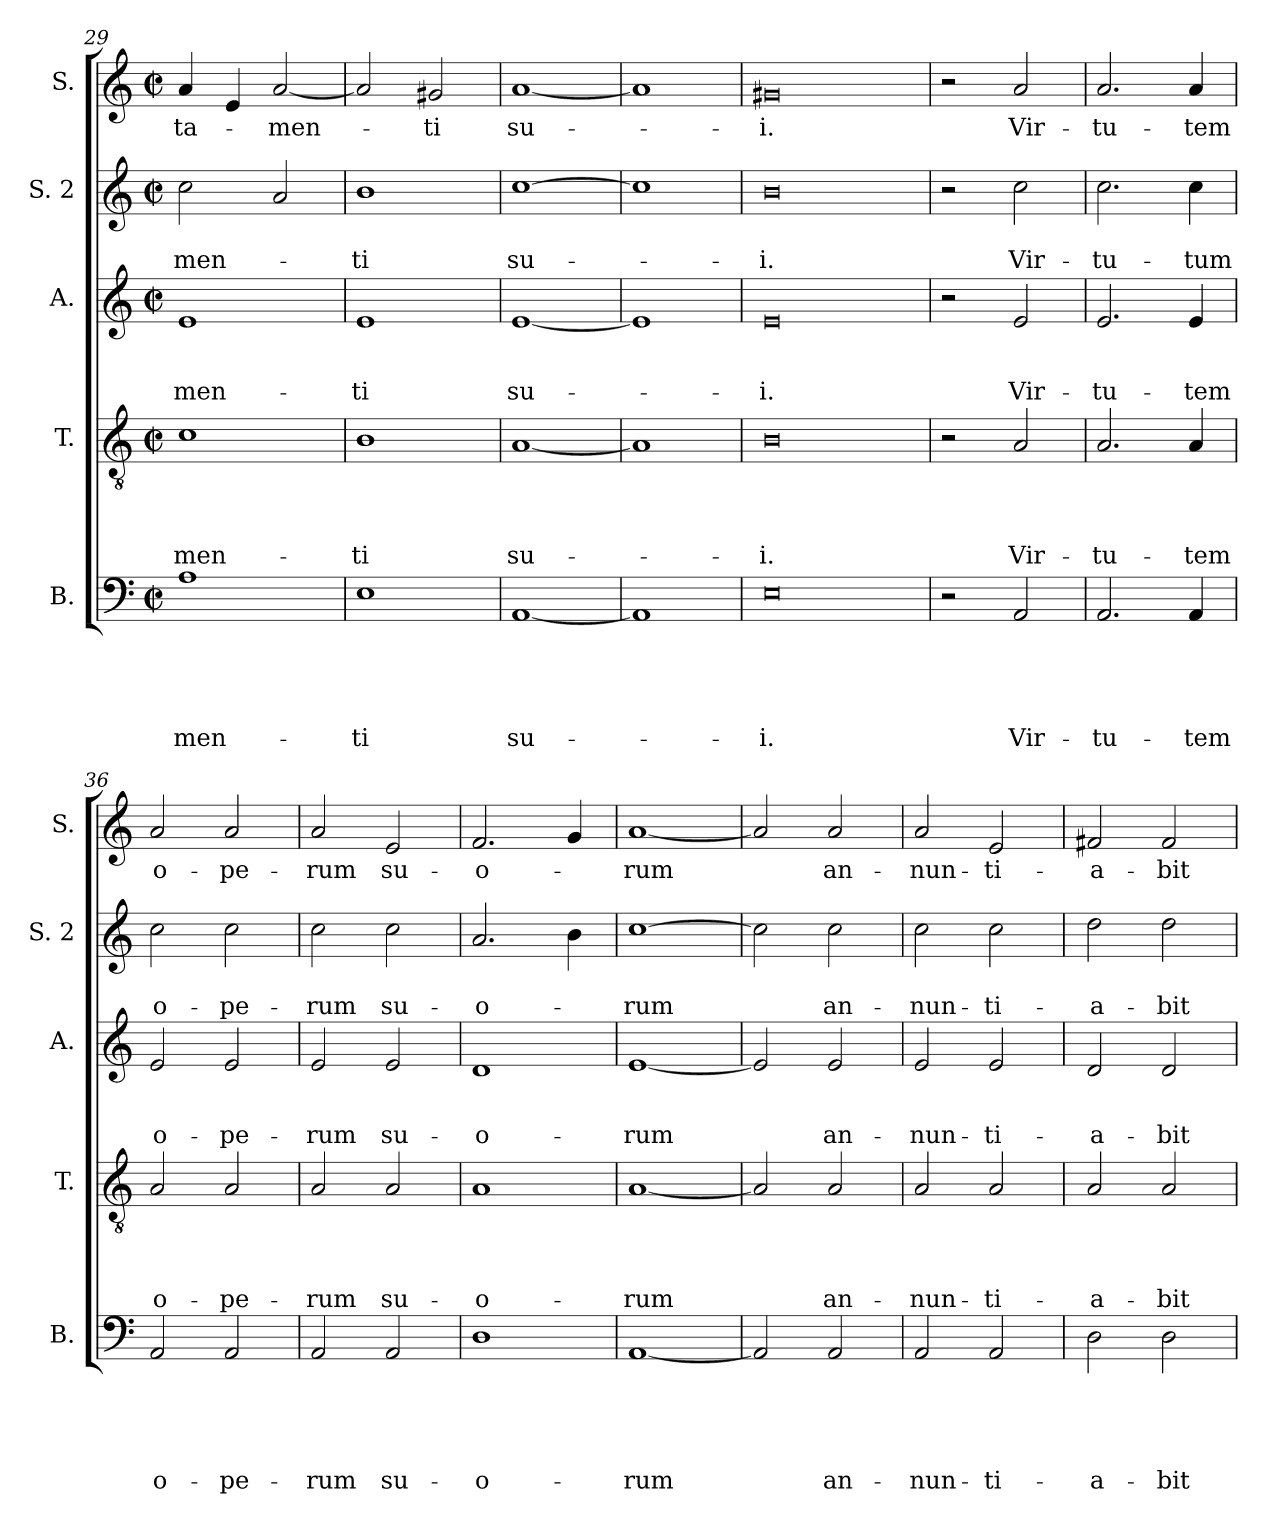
**kern	**text	**text	**text	**text	**text	**kern	**text	**text	**text	**text	**kern	**text	**text	**text	**kern	**text	**text	**kern	**text
*part5	*part5	*part5	*part5	*part5	*part5	*part4	*part4	*part4	*part4	*part4	*part3	*part3	*part3	*part3	*part2	*part2	*part2	*part1	*part1
*staff5	*staff5	*staff5	*staff5	*staff5	*staff5	*staff4	*staff4	*staff4	*staff4	*staff4	*staff3	*staff3	*staff3	*staff3	*staff2	*staff2	*staff2	*staff1	*staff1
*I"B.	*	*	*	*	*	*I"T.	*	*	*	*	*I"A.	*	*	*	*I"S. 2	*	*	*I"S.	*
*I'B.	*	*	*	*	*	*I'T.	*	*	*	*	*I'A.	*	*	*	*I'S. 2	*	*	*I'S.	*
*clefF4	*	*	*	*	*	*clefGv2	*	*	*	*	*clefG2	*	*	*	*clefG2	*	*	*clefG2	*
*k[]	*	*	*	*	*	*k[]	*	*	*	*	*k[]	*	*	*	*k[]	*	*	*k[]	*
*C:	*	*	*	*	*	*C:	*	*	*	*	*C:	*	*	*	*C:	*	*	*C:	*
*M2/2	*	*	*	*	*	*M2/2	*	*	*	*	*M2/2	*	*	*	*M2/2	*	*	*M2/2	*
*met(c|)	*	*	*	*	*	*met(c|)	*	*	*	*	*met(c|)	*	*	*	*met(c|)	*	*	*met(c|)	*
=29	=29	=29	=29	=29	=29	=29	=29	=29	=29	=29	=29	=29	=29	=29	=29	=29	=29	=29	=29
!	!	!	!	!	!LO:LY:b	!	!	!	!	!LO:LY:b	!	!	!	!LO:LY:b	!	!	!LO:LY:b	!	!LO:LY:b
1A	.	.	.	.	-men-	1c	.	.	.	-men-	1e	.	.	-men-	2cc\	.	-men-	4a/	-ta-
.	.	.	.	.	.	.	.	.	.	.	.	.	.	.	.	.	.	4e/	.
!	!	!	!	!	!	!	!	!	!	!	!	!	!	!	!	!	!	!	!LO:LY:b
.	.	.	.	.	.	.	.	.	.	.	.	.	.	.	2a/	.	.	[<2a/	-men-
!!LO:LB:g=z
=30	=30	=30	=30	=30	=30	=30	=30	=30	=30	=30	=30	=30	=30	=30	=30	=30	=30	=30	=30
!	!	!	!	!	!LO:LY:b	!	!	!	!	!LO:LY:b	!	!	!	!LO:LY:b	!	!	!LO:LY:b	!	!
1E	.	.	.	.	-ti	1B	.	.	.	-ti	1e	.	.	-ti	1b	.	-ti	2a/]	.
!	!	!	!	!	!	!	!	!	!	!	!	!	!	!	!	!	!	!	!LO:LY:b
.	.	.	.	.	.	.	.	.	.	.	.	.	.	.	.	.	.	2g#X/	-ti
=31	=31	=31	=31	=31	=31	=31	=31	=31	=31	=31	=31	=31	=31	=31	=31	=31	=31	=31	=31
!	!	!	!	!	!LO:LY:b	!	!	!	!	!LO:LY:b	!	!	!	!LO:LY:b	!	!	!LO:LY:b	!	!LO:LY:b
[>1AA	.	.	.	.	su-	[>1A	.	.	.	su-	[>1e	.	.	su-	[>1cc	.	su-	[>1a	su-
=32	=32	=32	=32	=32	=32	=32	=32	=32	=32	=32	=32	=32	=32	=32	=32	=32	=32	=32	=32
1AA]	.	.	.	.	.	1A]	.	.	.	.	1e]	.	.	.	1cc]	.	.	1a]	.
=33	=33	=33	=33	=33	=33	=33	=33	=33	=33	=33	=33	=33	=33	=33	=33	=33	=33	=33	=33
!	!	!	!	!	!LO:LY:b	!	!	!	!	!LO:LY:b	!	!	!	!LO:LY:b	!	!	!LO:LY:b	!	!LO:LY:b
0E	.	.	.	.	-i.	0B	.	.	.	-i.	0e	.	.	-i.	0b	.	-i.	0g#X	-i.
=34	=34	=34	=34	=34	=34	=34	=34	=34	=34	=34	=34	=34	=34	=34	=34	=34	=34	=34	=34
2r	.	.	.	.	.	2r	.	.	.	.	2r	.	.	.	2r	.	.	2r	.
!	!	!	!	!	!LO:LY:b	!	!	!	!	!LO:LY:b	!	!	!	!LO:LY:b	!	!	!LO:LY:b	!	!LO:LY:b
2AA/	.	.	.	.	Vir-	2A/	.	.	.	Vir-	2e/	.	.	Vir-	2cc\	.	Vir-	2a/	Vir-
=35	=35	=35	=35	=35	=35	=35	=35	=35	=35	=35	=35	=35	=35	=35	=35	=35	=35	=35	=35
!	!	!	!	!	!LO:LY:b	!	!	!	!	!LO:LY:b	!	!	!	!LO:LY:b	!	!	!LO:LY:b	!	!LO:LY:b
2.AA/	.	.	.	.	-tu-	2.A/	.	.	.	-tu-	2.e/	.	.	-tu-	2.cc\	.	-tu-	2.a/	-tu-
!	!	!	!	!	!LO:LY:b	!	!	!	!	!LO:LY:b	!	!	!	!LO:LY:b	!	!	!LO:LY:b	!	!LO:LY:b
4AA/	.	.	.	.	-tem	4A/	.	.	.	-tem	4e/	.	.	-tem	4cc\	.	-tum	4a/	-tem
=36	=36	=36	=36	=36	=36	=36	=36	=36	=36	=36	=36	=36	=36	=36	=36	=36	=36	=36	=36
!	!	!	!	!	!LO:LY:b	!	!	!	!	!LO:LY:b	!	!	!	!LO:LY:b	!	!	!LO:LY:b	!	!LO:LY:b
2AA/	.	.	.	.	o-	2A/	.	.	.	o-	2e/	.	.	o-	2cc\	.	o-	2a/	o-
!	!	!	!	!	!LO:LY:b	!	!	!	!	!LO:LY:b	!	!	!	!LO:LY:b	!	!	!LO:LY:b	!	!LO:LY:b
2AA/	.	.	.	.	-pe-	2A/	.	.	.	-pe-	2e/	.	.	-pe-	2cc\	.	-pe-	2a/	-pe-
=37	=37	=37	=37	=37	=37	=37	=37	=37	=37	=37	=37	=37	=37	=37	=37	=37	=37	=37	=37
!	!	!	!	!	!LO:LY:b	!	!	!	!	!LO:LY:b	!	!	!	!LO:LY:b	!	!	!LO:LY:b	!	!LO:LY:b
2AA/	.	.	.	.	-rum	2A/	.	.	.	-rum	2e/	.	.	-rum	2cc\	.	-rum	2a/	-rum
!	!	!	!	!	!LO:LY:b	!	!	!	!	!LO:LY:b	!	!	!	!LO:LY:b	!	!	!LO:LY:b	!	!LO:LY:b
2AA/	.	.	.	.	su-	2A/	.	.	.	su-	2e/	.	.	su-	2cc\	.	su-	2e/	su-
=38	=38	=38	=38	=38	=38	=38	=38	=38	=38	=38	=38	=38	=38	=38	=38	=38	=38	=38	=38
!	!	!	!	!	!LO:LY:b	!	!	!	!	!LO:LY:b	!	!	!	!LO:LY:b	!	!	!LO:LY:b	!	!LO:LY:b
1D	.	.	.	.	-o-	1A	.	.	.	-o-	1d	.	.	-o-	2.a/	.	-o-	2.f/	-o-
.	.	.	.	.	.	.	.	.	.	.	.	.	.	.	4b\	.	.	4g/	.
!!LO:PB:g=z
=39	=39	=39	=39	=39	=39	=39	=39	=39	=39	=39	=39	=39	=39	=39	=39	=39	=39	=39	=39
!	!	!	!	!	!LO:LY:b	!	!	!	!	!LO:LY:b	!	!	!	!LO:LY:b	!	!	!LO:LY:b	!	!LO:LY:b
[>1AA	.	.	.	.	-rum	[>1A	.	.	.	-rum	[>1e	.	.	-rum	[>1cc	.	-rum	[>1a	-rum
=40	=40	=40	=40	=40	=40	=40	=40	=40	=40	=40	=40	=40	=40	=40	=40	=40	=40	=40	=40
2AA/]	.	.	.	.	.	2A/]	.	.	.	.	2e/]	.	.	.	2cc\]	.	.	2a/]	.
!	!	!	!	!	!LO:LY:b	!	!	!	!	!LO:LY:b	!	!	!	!LO:LY:b	!	!	!LO:LY:b	!	!LO:LY:b
2AA/	.	.	.	.	an-	2A/	.	.	.	an-	2e/	.	.	an-	2cc\	.	an-	2a/	an-
=41	=41	=41	=41	=41	=41	=41	=41	=41	=41	=41	=41	=41	=41	=41	=41	=41	=41	=41	=41
!	!	!	!	!	!LO:LY:b	!	!	!	!	!LO:LY:b	!	!	!	!LO:LY:b	!	!	!LO:LY:b	!	!LO:LY:b
2AA/	.	.	.	.	-nun-	2A/	.	.	.	-nun-	2e/	.	.	-nun-	2cc\	.	-nun-	2a/	-nun-
!	!	!	!	!	!LO:LY:b	!	!	!	!	!LO:LY:b	!	!	!	!LO:LY:b	!	!	!LO:LY:b	!	!LO:LY:b
2AA/	.	.	.	.	-ti-	2A/	.	.	.	-ti-	2e/	.	.	-ti-	2cc\	.	-ti-	2e/	-ti-
=42	=42	=42	=42	=42	=42	=42	=42	=42	=42	=42	=42	=42	=42	=42	=42	=42	=42	=42	=42
!	!	!	!	!	!LO:LY:b	!	!	!	!	!LO:LY:b	!	!	!	!LO:LY:b	!	!	!LO:LY:b	!	!LO:LY:b
2D\	.	.	.	.	-a-	2A/	.	.	.	-a-	2d/	.	.	-a-	2dd\	.	-a-	2f#X/	-a-
!	!	!	!	!	!LO:LY:b	!	!	!	!	!LO:LY:b	!	!	!	!LO:LY:b	!	!	!LO:LY:b	!	!LO:LY:b
2D\	.	.	.	.	-bit	2A/	.	.	.	-bit	2d/	.	.	-bit	2dd\	.	-bit	2f#/	-bit
=	=	=	=	=	=	=	=	=	=	=	=	=	=	=	=	=	=	=	=
*-	*-	*-	*-	*-	*-	*-	*-	*-	*-	*-	*-	*-	*-	*-	*-	*-	*-	*-	*-
